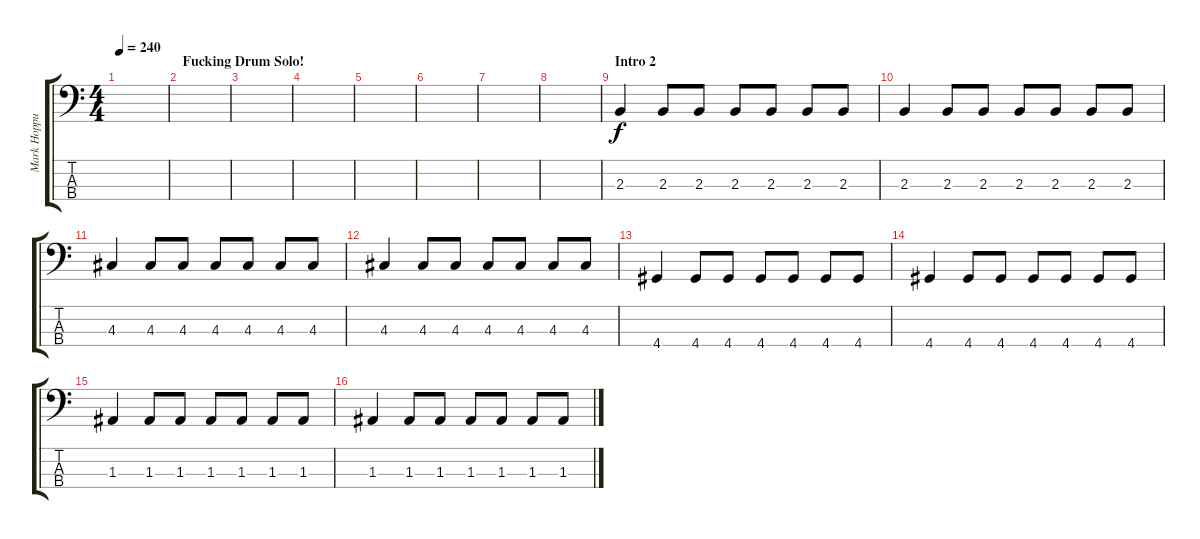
\track ("Mark Hoppus - Bass" "Mark Hoppu") {instrument electricbasspick}
\staff {score tabs}
\tuning (G2 D2 A1 E1) {hide}
\ts (4 4)
\tempo 240
\clef f4
\ks c
|
\section ("" "Fucking Drum Solo!")
|
|
|
|
|
|
|
\section ("" "Intro 2")
2.3.4 2.3.8 2.3.8 2.3.8 2.3.8 2.3.8 2.3.8 |
2.3.4 2.3.8 2.3.8 2.3.8 2.3.8 2.3.8 2.3.8 |
4.3.4 4.3.8 4.3.8 4.3.8 4.3.8 4.3.8 4.3.8 |
4.3.4 4.3.8 4.3.8 4.3.8 4.3.8 4.3.8 4.3.8 |
4.4.4 4.4.8 4.4.8 4.4.8 4.4.8 4.4.8 4.4.8 |
4.4.4 4.4.8 4.4.8 4.4.8 4.4.8 4.4.8 4.4.8 |
1.3.4 1.3.8 1.3.8 1.3.8 1.3.8 1.3.8 1.3.8 |
1.3.4 1.3.8 1.3.8 1.3.8 1.3.8 1.3.8 1.3.8
